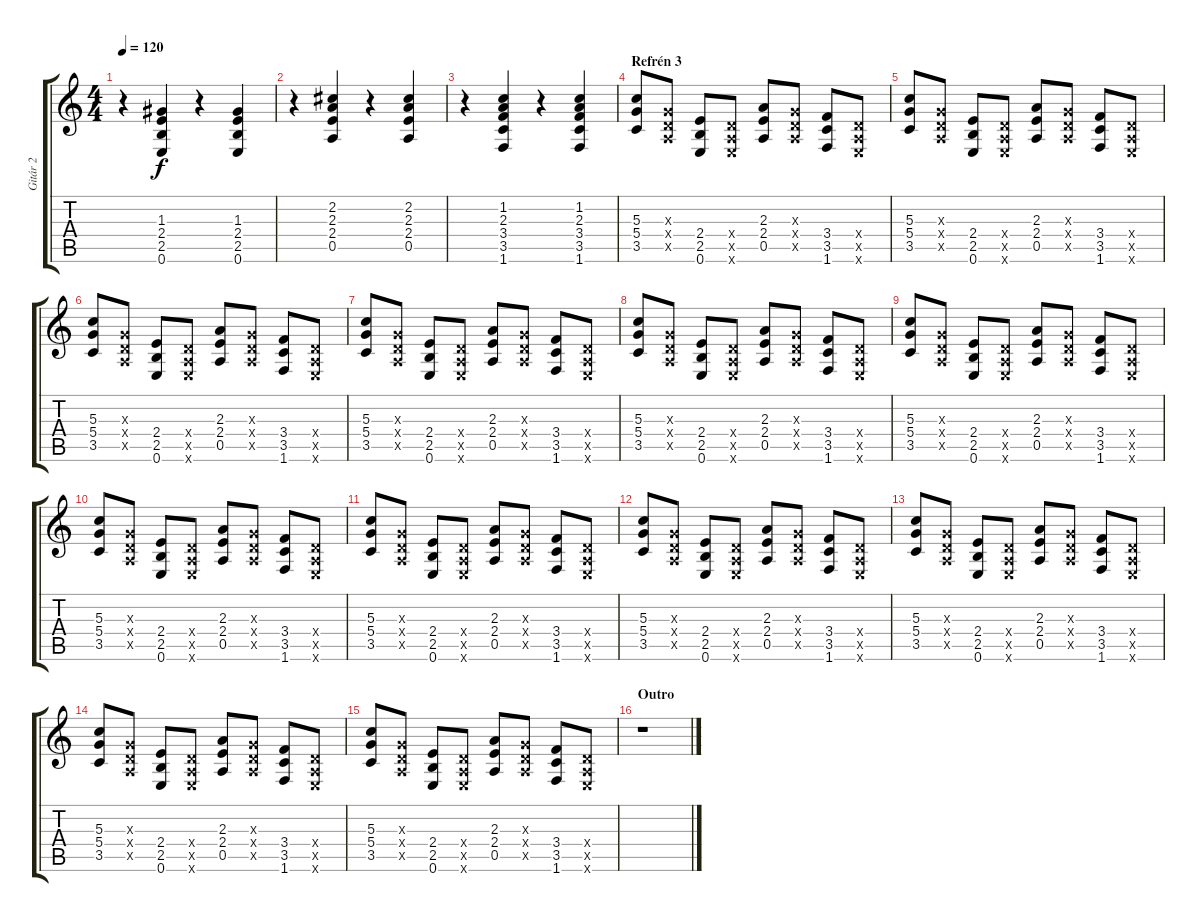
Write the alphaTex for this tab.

\track ("Gitár 2" "Gitár 2") {instrument electricguitarclean}
\staff {score tabs}
\tuning (E4 B3 G3 D3 A2 E2) {hide}
\ts (4 4)
\tempo 120
\clef g2
\ks c
r.4{dy f} (1.3 2.4 2.5 0.6).4 r.4 (1.3 2.4 2.5 0.6).4 |
r.4 (2.2 2.3 2.4 0.5).4 r.4 (2.2 2.3 2.4 0.5).4 |
r.4 (1.2 2.3 3.4 3.5 1.6).4 r.4 (1.2 2.3 3.4 3.5 1.6).4 |
\section ("" "Refrén 3")
(5.3 5.4 3.5).8{instrument distortionguitar} (0.3{x} 0.4{x} 0.5{x}).8 (2.4 2.5 0.6).8 (0.4{x} 0.5{x} 0.6{x}).8 (2.3 2.4 0.5).8 (0.3{x} 0.4{x} 0.5{x}).8 (3.4 3.5 1.6).8 (0.4{x} 0.5{x} 0.6{x}).8 |
(5.3 5.4 3.5).8 (0.3{x} 0.4{x} 0.5{x}).8 (2.4 2.5 0.6).8 (0.4{x} 0.5{x} 0.6{x}).8 (2.3 2.4 0.5).8 (0.3{x} 0.4{x} 0.5{x}).8 (3.4 3.5 1.6).8 (0.4{x} 0.5{x} 0.6{x}).8 |
(5.3 5.4 3.5).8 (0.3{x} 0.4{x} 0.5{x}).8 (2.4 2.5 0.6).8 (0.4{x} 0.5{x} 0.6{x}).8 (2.3 2.4 0.5).8 (0.3{x} 0.4{x} 0.5{x}).8 (3.4 3.5 1.6).8 (0.4{x} 0.5{x} 0.6{x}).8 |
(5.3 5.4 3.5).8 (0.3{x} 0.4{x} 0.5{x}).8 (2.4 2.5 0.6).8 (0.4{x} 0.5{x} 0.6{x}).8 (2.3 2.4 0.5).8 (0.3{x} 0.4{x} 0.5{x}).8 (3.4 3.5 1.6).8 (0.4{x} 0.5{x} 0.6{x}).8 |
(5.3 5.4 3.5).8 (0.3{x} 0.4{x} 0.5{x}).8 (2.4 2.5 0.6).8 (0.4{x} 0.5{x} 0.6{x}).8 (2.3 2.4 0.5).8 (0.3{x} 0.4{x} 0.5{x}).8 (3.4 3.5 1.6).8 (0.4{x} 0.5{x} 0.6{x}).8 |
(5.3 5.4 3.5).8 (0.3{x} 0.4{x} 0.5{x}).8 (2.4 2.5 0.6).8 (0.4{x} 0.5{x} 0.6{x}).8 (2.3 2.4 0.5).8 (0.3{x} 0.4{x} 0.5{x}).8 (3.4 3.5 1.6).8 (0.4{x} 0.5{x} 0.6{x}).8 |
(5.3 5.4 3.5).8 (0.3{x} 0.4{x} 0.5{x}).8 (2.4 2.5 0.6).8 (0.4{x} 0.5{x} 0.6{x}).8 (2.3 2.4 0.5).8 (0.3{x} 0.4{x} 0.5{x}).8 (3.4 3.5 1.6).8 (0.4{x} 0.5{x} 0.6{x}).8 |
(5.3 5.4 3.5).8 (0.3{x} 0.4{x} 0.5{x}).8 (2.4 2.5 0.6).8 (0.4{x} 0.5{x} 0.6{x}).8 (2.3 2.4 0.5).8 (0.3{x} 0.4{x} 0.5{x}).8 (3.4 3.5 1.6).8 (0.4{x} 0.5{x} 0.6{x}).8 |
(5.3 5.4 3.5).8 (0.3{x} 0.4{x} 0.5{x}).8 (2.4 2.5 0.6).8 (0.4{x} 0.5{x} 0.6{x}).8 (2.3 2.4 0.5).8 (0.3{x} 0.4{x} 0.5{x}).8 (3.4 3.5 1.6).8 (0.4{x} 0.5{x} 0.6{x}).8 |
(5.3 5.4 3.5).8 (0.3{x} 0.4{x} 0.5{x}).8 (2.4 2.5 0.6).8 (0.4{x} 0.5{x} 0.6{x}).8 (2.3 2.4 0.5).8 (0.3{x} 0.4{x} 0.5{x}).8 (3.4 3.5 1.6).8 (0.4{x} 0.5{x} 0.6{x}).8 |
(5.3 5.4 3.5).8 (0.3{x} 0.4{x} 0.5{x}).8 (2.4 2.5 0.6).8 (0.4{x} 0.5{x} 0.6{x}).8 (2.3 2.4 0.5).8 (0.3{x} 0.4{x} 0.5{x}).8 (3.4 3.5 1.6).8 (0.4{x} 0.5{x} 0.6{x}).8 |
(5.3 5.4 3.5).8 (0.3{x} 0.4{x} 0.5{x}).8 (2.4 2.5 0.6).8 (0.4{x} 0.5{x} 0.6{x}).8 (2.3 2.4 0.5).8 (0.3{x} 0.4{x} 0.5{x}).8 (3.4 3.5 1.6).8 (0.4{x} 0.5{x} 0.6{x}).8 |
\section ("" "Outro")
r.1
